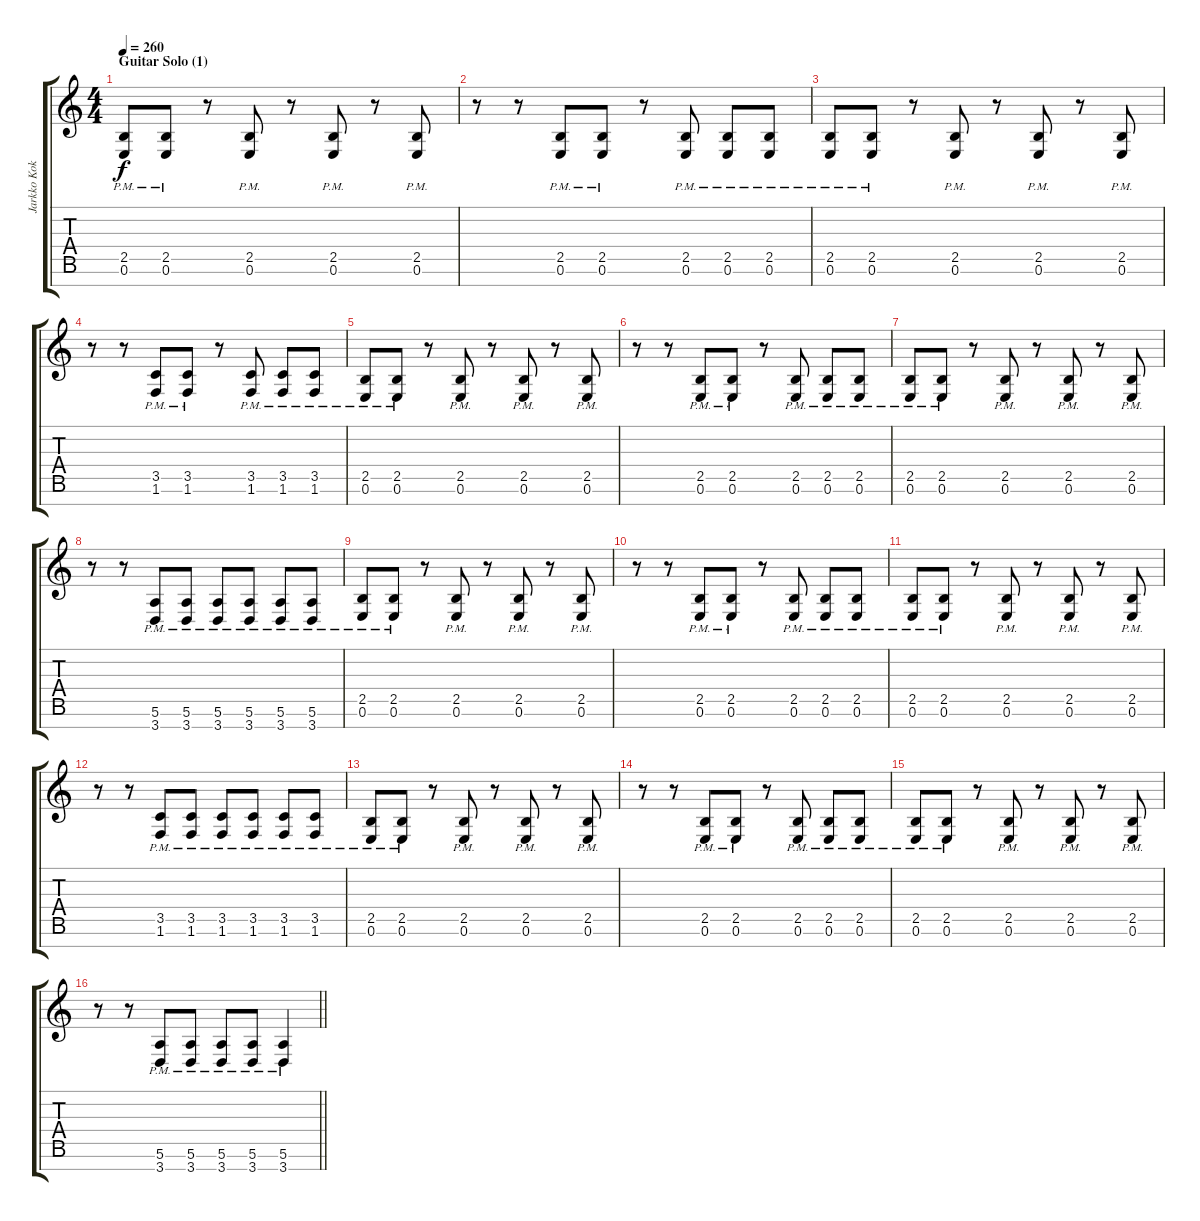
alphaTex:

\track ("Jarkko Kokko (guitar)" "Jarkko Kok") {instrument distortionguitar}
\staff {score tabs}
\tuning (E4 B3 G3 D3 A2 E2 B1) {hide}
\ts (4 4)
\section ("" "Guitar Solo (1)")
\tempo 260
\clef g2
\ks aminor
(2.5{pm} 0.6{pm}).8{dy f} (2.5{pm} 0.6{pm}).8 r.8 (2.5{pm} 0.6{pm}).8 r.8 (2.5{pm} 0.6{pm}).8 r.8 (2.5{pm} 0.6{pm}).8 |
r.8 r.8 (2.5{pm} 0.6{pm}).8 (2.5{pm} 0.6{pm}).8 r.8 (2.5{pm} 0.6{pm}).8 (2.5{pm} 0.6{pm}).8 (2.5{pm} 0.6{pm}).8 |
(2.5{pm} 0.6{pm}).8 (2.5{pm} 0.6{pm}).8 r.8 (2.5{pm} 0.6{pm}).8 r.8 (2.5{pm} 0.6{pm}).8 r.8 (2.5{pm} 0.6{pm}).8 |
r.8 r.8 (3.5{pm} 1.6{pm}).8 (3.5{pm} 1.6{pm}).8 r.8 (3.5{pm} 1.6{pm}).8 (3.5{pm} 1.6{pm}).8 (3.5{pm} 1.6{pm}).8 |
(2.5{pm} 0.6{pm}).8 (2.5{pm} 0.6{pm}).8 r.8 (2.5{pm} 0.6{pm}).8 r.8 (2.5{pm} 0.6{pm}).8 r.8 (2.5{pm} 0.6{pm}).8 |
r.8 r.8 (2.5{pm} 0.6{pm}).8 (2.5{pm} 0.6{pm}).8 r.8 (2.5{pm} 0.6{pm}).8 (2.5{pm} 0.6{pm}).8 (2.5{pm} 0.6{pm}).8 |
(2.5{pm} 0.6{pm}).8 (2.5{pm} 0.6{pm}).8 r.8 (2.5{pm} 0.6{pm}).8 r.8 (2.5{pm} 0.6{pm}).8 r.8 (2.5{pm} 0.6{pm}).8 |
r.8 r.8 (5.6{pm} 3.7{pm}).8 (5.6{pm} 3.7{pm}).8 (5.6{pm} 3.7{pm}).8 (5.6{pm} 3.7{pm}).8 (5.6{pm} 3.7{pm}).8 (5.6{pm} 3.7{pm}).8 |
(2.5{pm} 0.6{pm}).8 (2.5{pm} 0.6{pm}).8 r.8 (2.5{pm} 0.6{pm}).8 r.8 (2.5{pm} 0.6{pm}).8 r.8 (2.5{pm} 0.6{pm}).8 |
r.8 r.8 (2.5{pm} 0.6{pm}).8 (2.5{pm} 0.6{pm}).8 r.8 (2.5{pm} 0.6{pm}).8 (2.5{pm} 0.6{pm}).8 (2.5{pm} 0.6{pm}).8 |
(2.5{pm} 0.6{pm}).8 (2.5{pm} 0.6{pm}).8 r.8 (2.5{pm} 0.6{pm}).8 r.8 (2.5{pm} 0.6{pm}).8 r.8 (2.5{pm} 0.6{pm}).8 |
r.8 r.8 (3.5{pm} 1.6{pm}).8 (3.5{pm} 1.6{pm}).8 (3.5{pm} 1.6{pm}).8 (3.5{pm} 1.6{pm}).8 (3.5{pm} 1.6{pm}).8 (3.5{pm} 1.6{pm}).8 |
(2.5{pm} 0.6{pm}).8 (2.5{pm} 0.6{pm}).8 r.8 (2.5{pm} 0.6{pm}).8 r.8 (2.5{pm} 0.6{pm}).8 r.8 (2.5{pm} 0.6{pm}).8 |
r.8 r.8 (2.5{pm} 0.6{pm}).8 (2.5{pm} 0.6{pm}).8 r.8 (2.5{pm} 0.6{pm}).8 (2.5{pm} 0.6{pm}).8 (2.5{pm} 0.6{pm}).8 |
(2.5{pm} 0.6{pm}).8 (2.5{pm} 0.6{pm}).8 r.8 (2.5{pm} 0.6{pm}).8 r.8 (2.5{pm} 0.6{pm}).8 r.8 (2.5{pm} 0.6{pm}).8 |
\barLineRight lightlight
r.8 r.8 (5.6{pm} 3.7{pm}).8 (5.6{pm} 3.7{pm}).8 (5.6{pm} 3.7{pm}).8 (5.6{pm} 3.7{pm}).8 (5.6{pm} 3.7{pm}).4
